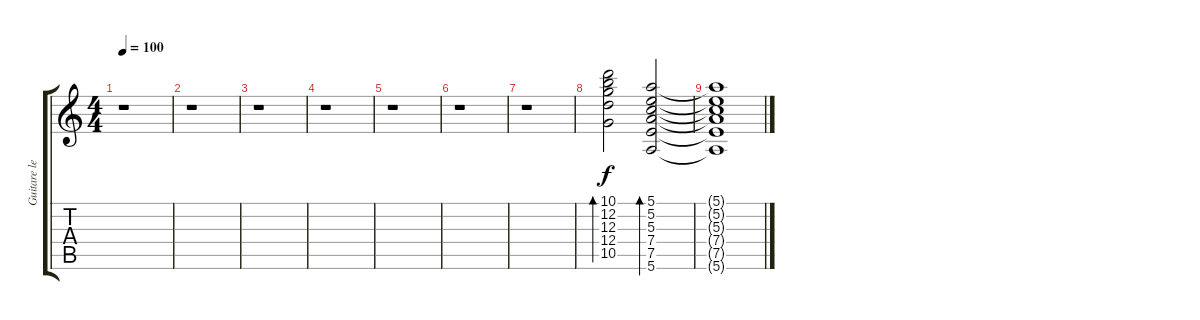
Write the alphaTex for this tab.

\track ("Guitare lead" "Guitare le") {instrument electricguitarclean}
\staff {score tabs}
\tuning (E4 B3 G3 D3 A2 E2) {hide}
\ts (4 4)
\tempo 100
\clef g2
\ks c
r.1{dy f} |
r.1 |
r.1 |
r.1 |
r.1 |
r.1 |
r.1 |
(10.1 12.2 12.3 12.4 10.5).2{bd 120} (5.1 5.2 5.3 7.4 7.5 5.6).2{bd 120} |
(5.1{t} 5.2{t} 5.3{t} 7.4{t} 7.5{t} 5.6{t}).1
